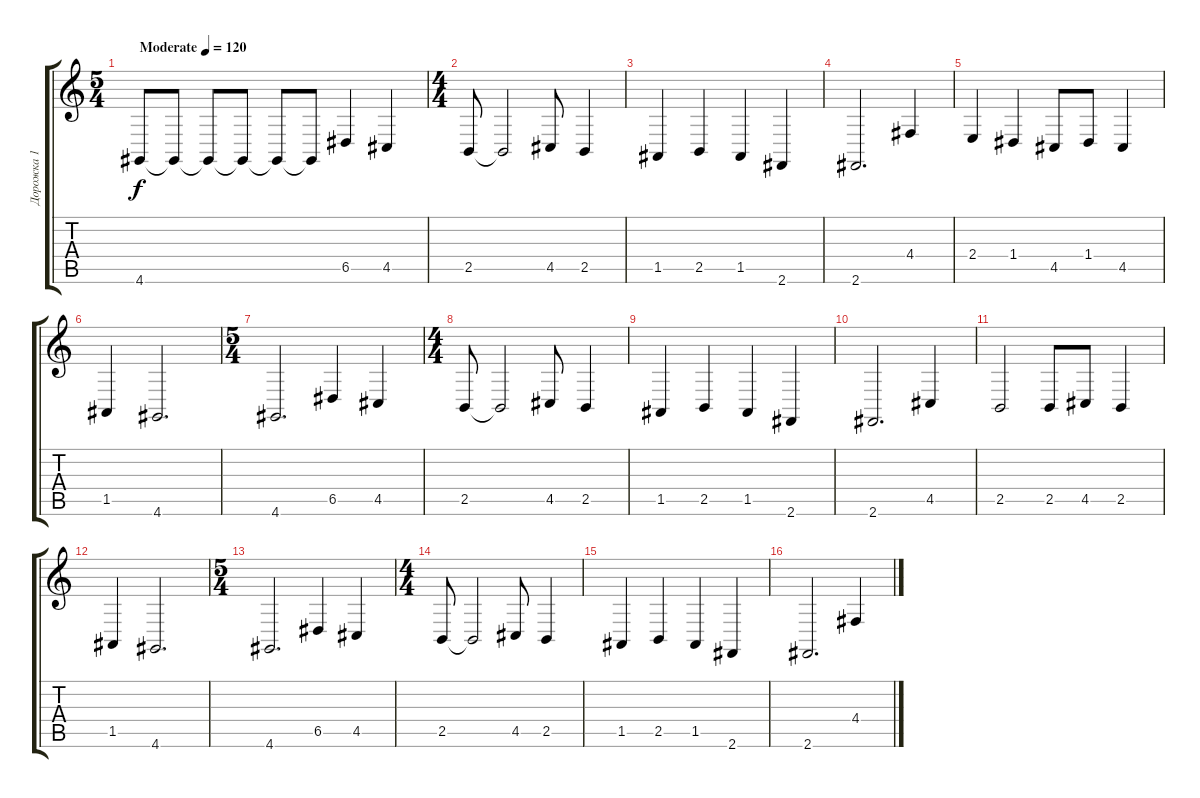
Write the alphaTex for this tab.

\track ("Дорожка 1" "Дорожка 1") {instrument stringensemble1}
\staff {score tabs}
\tuning (E4 B3 G3 D3 A2 E2) {hide}
\ts (5 4)
\tempo (120 "Moderate")
\clef g2
\ks c
4.6.8{dy f volume 9 instrument stringensemble1} 4.6{t}.8{volume 10} 4.6{t}.8{volume 11} 4.6{t}.8{volume 12} 4.6{t}.8{volume 13} 4.6{t}.8 6.5.4 4.5.4 |
\ts (4 4)
2.5.8 2.5{t}.2 4.5.8 2.5.4 |
1.5.4 2.5.4 1.5.4 2.6.4 |
2.6.2{d} 4.4.4 |
2.4.4 1.4.4 4.5.8 1.4.8 4.5.4 |
1.5.4 4.6.2{d} |
\ts (5 4)
4.6.2{d} 6.5.4 4.5.4 |
\ts (4 4)
2.5.8 2.5{t}.2 4.5.8 2.5.4 |
1.5.4 2.5.4 1.5.4 2.6.4 |
2.6.2{d} 4.5.4 |
2.5.2 2.5.8 4.5.8 2.5.4 |
1.5.4 4.6.2{d} |
\ts (5 4)
4.6.2{d} 6.5.4 4.5.4 |
\ts (4 4)
2.5.8 2.5{t}.2 4.5.8 2.5.4 |
1.5.4 2.5.4 1.5.4 2.6.4 |
2.6.2{d} 4.4.4
